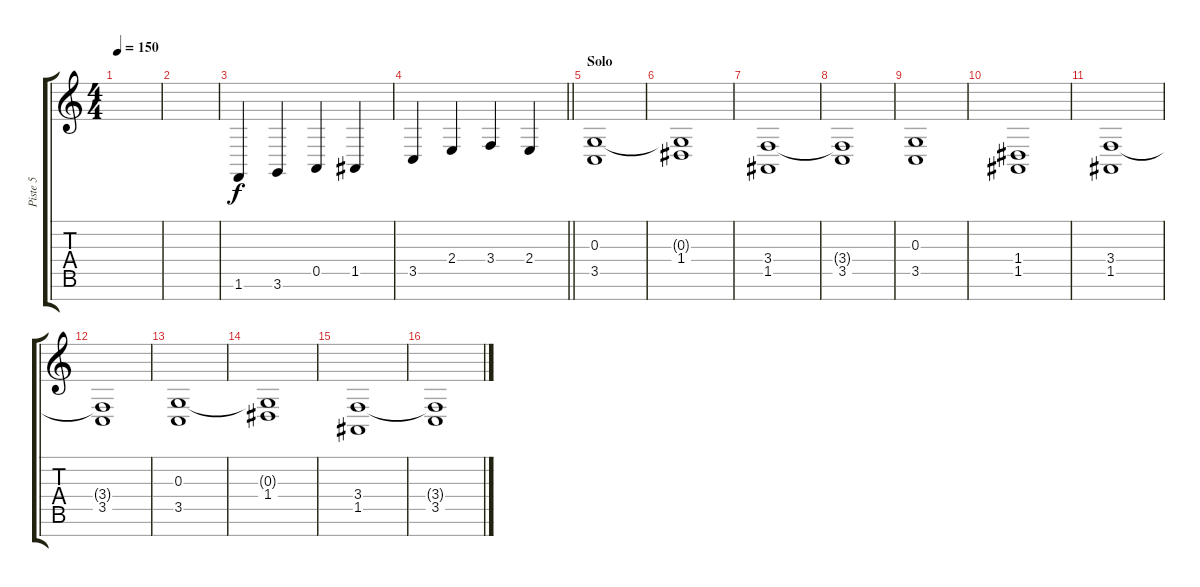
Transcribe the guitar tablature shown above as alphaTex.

\track ("Piste 5" "Piste 5") {instrument stringensemble2}
\staff {score tabs}
\tuning (E4 B3 G3 D3 A2 E2 B1) {hide}
\ts (4 4)
\tempo 150
\clef g2
\ks c
|
|
1.6.4 3.6.4 0.5.4 1.5.4 |
\barLineRight lightlight
3.5.4 2.4.4 3.4.4 2.4.4 |
\section ("" "Solo")
(0.3 3.5).1{instrument stringensemble2} |
(0.3{t} 1.4).1 |
(3.4 1.5).1 |
(3.4{t} 3.5).1 |
(0.3 3.5).1 |
(1.4 1.5).1 |
(3.4 1.5).1 |
(3.4{t} 3.5).1 |
(0.3 3.5).1 |
(0.3{t} 1.4).1 |
(3.4 1.5).1 |
(3.4{t} 3.5).1
